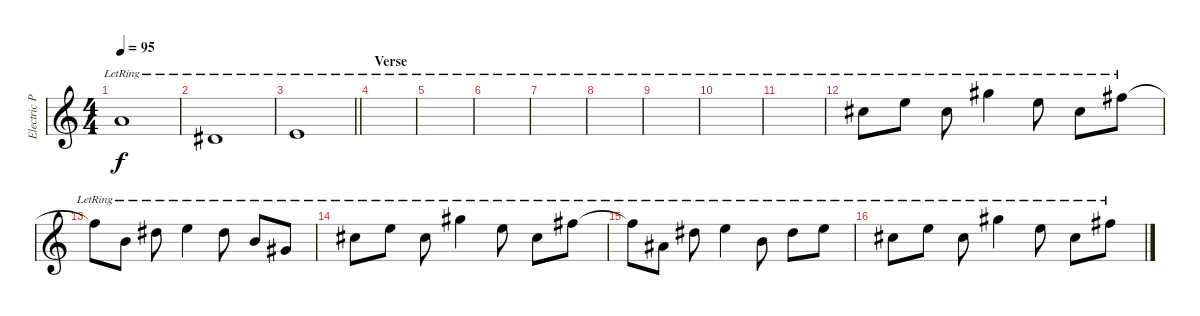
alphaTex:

\track ("Electric Piano (Staff 1)" "Electric P") {instrument electricgrandpiano}
\staff {score}
\tuning (E4 B3 G3 D3 A2 E2 B1) {hide}
\ts (4 4)
\tempo 95
\clef g2
\ks c
5.1{lr}.1{dy f} |
4.2{lr}.1 |
\barLineRight lightlight
0.1{lr}.1 |
\section ("" "Verse")
|
|
|
|
|
|
|
|
9.1{lr}.8 12.1{lr}.8 9.1{lr}.8 16.1{lr}.4 12.1{lr}.8 9.1{lr}.8 14.1{lr}.8 |
14.1{lr t}.8 7.1{lr}.8 11.1{lr}.8 12.1{lr}.4 11.1{lr}.8 7.1{lr}.8 4.1{lr}.8 |
9.1{lr}.8 12.1{lr}.8 9.1{lr}.8 16.1{lr}.4 12.1{lr}.8 9.1{lr}.8 14.1{lr}.8 |
14.1{lr t}.8 6.1{lr}.8 11.1{lr}.8 12.1{lr}.4 7.1{lr}.8 11.1{lr}.8 12.1{lr}.8 |
9.1{lr}.8 12.1{lr}.8 9.1{lr}.8 16.1{lr}.4 12.1{lr}.8 9.1{lr}.8 14.1{lr}.8
